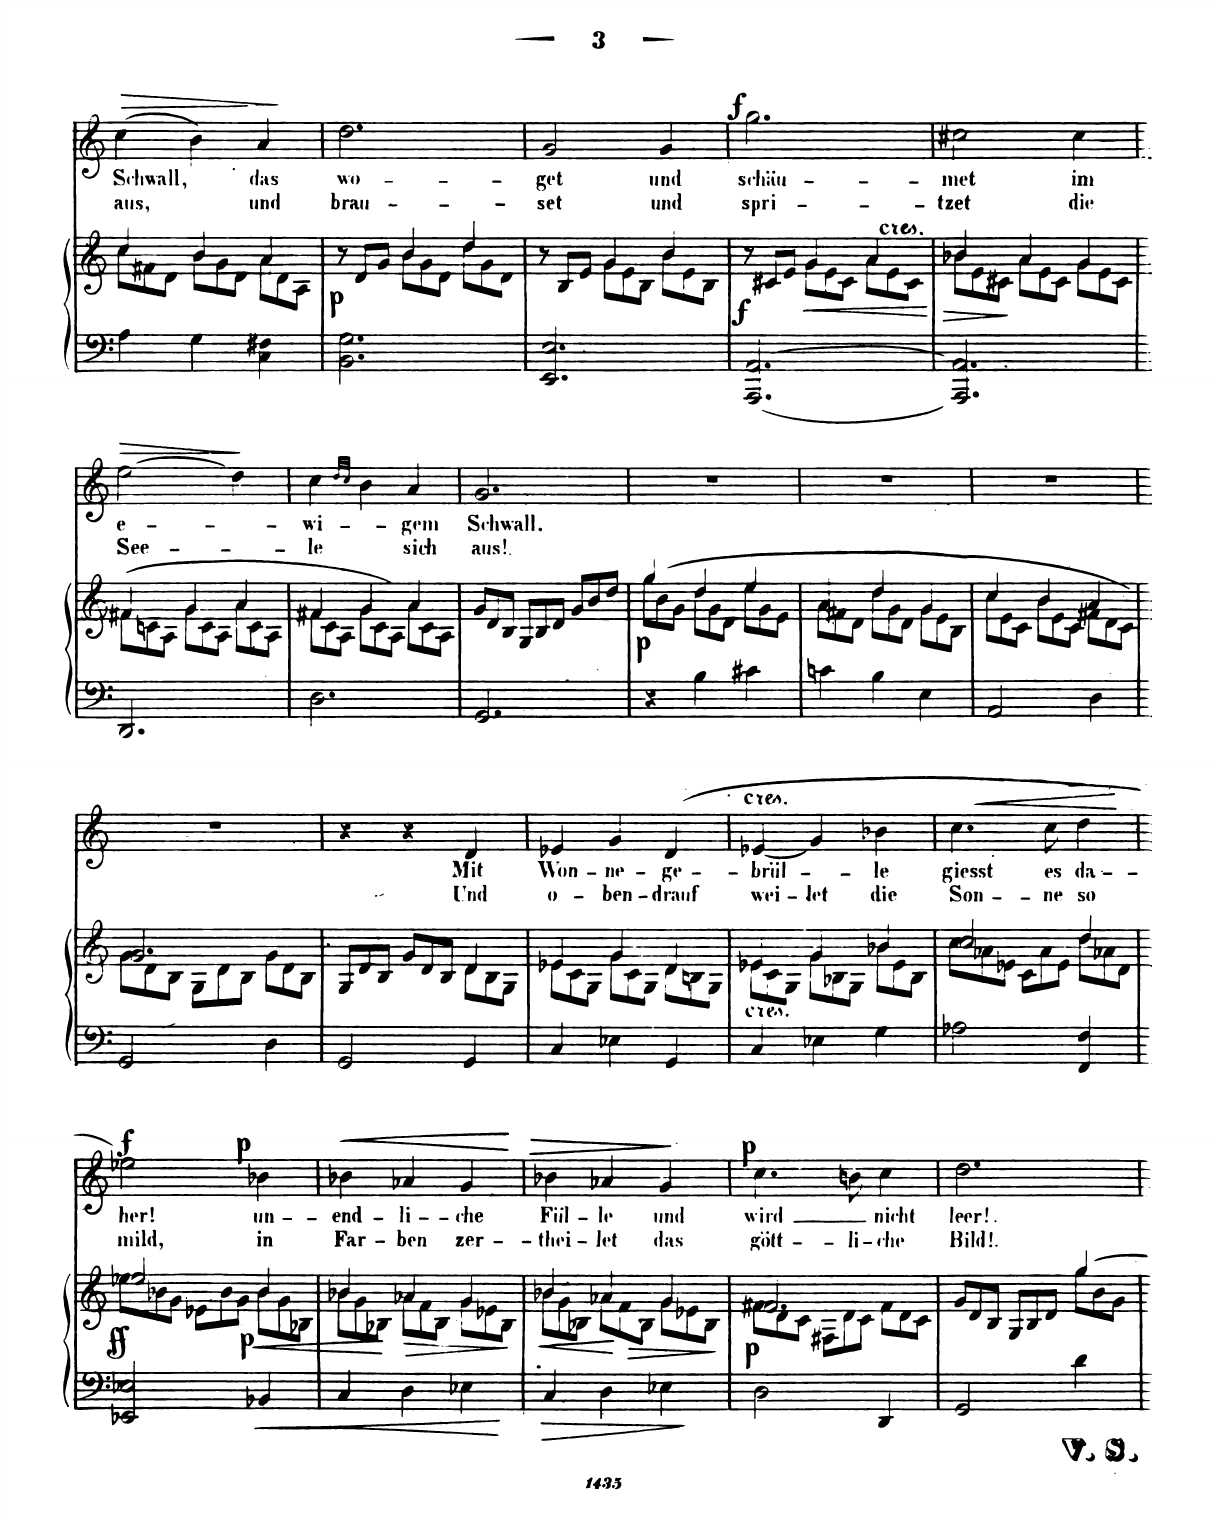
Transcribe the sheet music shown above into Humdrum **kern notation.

**kern	**kern	**dynam	**kern	**text	**text	**dynam
*part2	*part2	*part2	*part1	*part1	*part1	*part1
*staff3	*staff2	*staff2/3	*staff1	*staff1	*staff1	*staff1
*I"Pianoforte	*	*	*I"Singstimme Voice	*	*	*
*I'Pno	*	*	*	*	*	*
*clefF4	*clefG2	*	*clefG2	*	*	*
*k[]	*k[]	*	*k[]	*	*	*
*M3/4	*M3/4	*	*M3/4	*	*	*
=21	=21	=21	=21	=21	=21	=21
*	*^	*	*	*	*	*
*	*	*Xtuplet	*	*	*	*	*
!	!	!	!	!	!	!	!LO:HP:b
4A\	4cc/	12cc\L	.	(4cc\	Schwall,	aus,	>
.	.	12f#X\	.	.	.	.	.
.	.	12d\J	.	.	.	.	.
4G\	4b/	12b\L	.	4b\)	.	.	.
.	.	12g\	.	.	.	.	.
.	.	12d\J	.	.	.	.	.
4C\ 4F#X\	4a/	12a\L	.	4a/	das	und	.
.	.	12d\	.	.	.	.	.
.	.	12A\J	.	.	.	.	.
*	*v	*v	*	*	*	*	*
.	.	.	.	.	.	]
=22	=22	=22	=22	=22	=22	=22
*	*^	*	*	*	*	*
!	!	!	!LO:DY:b	!	!	!	!
2.BB\ 2.G\	12r	4ryy	p	2.dd\	wo-	brau-	.
.	12d/L	.	.	.	.	.	.
.	12g/J	.	.	.	.	.	.
.	4b/	12b\L	.	.	.	.	.
.	.	12g\	.	.	.	.	.
.	.	12d\J	.	.	.	.	.
.	4dd/	12dd\L	.	.	.	.	.
.	.	12g\	.	.	.	.	.
.	.	12d\J	.	.	.	.	.
=23	=23	=23	=23	=23	=23	=23	=23
2.EE/ 2.E/	12r	4ryy	.	2g/	-get	-set	.
.	12B/L	.	.	.	.	.	.
.	12e/J	.	.	.	.	.	.
.	4g/	12g\L	.	.	.	.	.
.	.	12e\	.	.	.	.	.
.	.	12B\J	.	.	.	.	.
.	4b/	12b\L	.	4g/	und	und	.
.	.	12e\	.	.	.	.	.
.	.	12B\J	.	.	.	.	.
=24	=24	=24	=24	=24	=24	=24	=24
!	!	!	!LO:DY:b	!	!	!	!LO:DY:a
[2.AAA/ [2.AA/	12r	4ryy	f	2.gg\	schäu-	spri-	f
.	12c#X/L	.	.	.	.	.	.
.	12e/J	.	.	.	.	.	.
!	!	!	!LO:HP:b	!	!	!	!
.	4g/	12g\L	<	.	.	.	.
.	.	12e\	.	.	.	.	.
.	.	12c#\J	.	.	.	.	.
!	!LO:TX:a:i:t=cresc.	!	!	!	!	!	!
.	4a/	12a\L	.	.	.	.	.
.	.	12e\	.	.	.	.	.
.	.	12c#\J	.	.	.	.	.
*	*v	*v	*	*	*	*	*
.	.	[	.	.	.	.
=25	=25	=25	=25	=25	=25	=25
!	!	!LO:HP:b	!	!	!	!
*	*^	*	*	*	*	*
2.AAA/] 2.AA/]	4b-X/	12b-\L	>	2cc#X\	-met	-tzet	.
.	.	12e\	.	.	.	.	.
.	.	12c#X\J	.	.	.	.	.
.	4a/	12a\L	]	.	.	.	.
.	.	12e\	.	.	.	.	.
.	.	12c#\J	.	.	.	.	.
.	4g/	12g\L	.	4cc#\	im	die	.
.	.	12e\	.	.	.	.	.
.	.	12c#\J	.	.	.	.	.
=26	=26	=26	=26	=26	=26	=26	=26
!	!	!	!	!	!	!	!LO:HP:b
2.DD/	4f#X/	(>12f#\L	.	(2ee\	e-	See-	>
.	.	12cn\	.	.	.	.	.
.	.	12A\J	.	.	.	.	.
.	4g/	12g\L	.	.	.	.	.
.	.	12c\	.	.	.	.	.
.	.	12A\J	.	.	.	.	.
.	4a/	12a\L	.	4dd\)	.	.	]
.	.	12c\	.	.	.	.	.
.	.	12A\J	.	.	.	.	.
=27	=27	=27	=27	=27	=27	=27	=27
2.D\	4f#X/	12f#\L	.	4cc\	-wi-	-le	.
.	.	12c\	.	.	.	.	.
.	.	12A\J	.	.	.	.	.
.	.	.	.	32qdd/LLL	.	.	.
.	.	.	.	32qcc/JJJ	.	.	.
.	4g/	12g\L	.	4b\	.	.	.
.	.	12c\	.	.	.	.	.
.	.	12A\J	.	.	.	.	.
.	4a/)	12a\L	.	4a/	-gem	sich	.
.	.	12c\	.	.	.	.	.
.	.	12A\J	.	.	.	.	.
*	*v	*v	*	*	*	*	*
=28	=28	=28	=28	=28	=28	=28
2.GG/	12g/L	.	2.g/	Schwall.	aus!	.
.	12d/	.	.	.	.	.
.	12B/J	.	.	.	.	.
.	12G/L	.	.	.	.	.
.	12B/	.	.	.	.	.
.	12d/J	.	.	.	.	.
.	12g/L	.	.	.	.	.
.	12b/	.	.	.	.	.
.	12dd/J	.	.	.	.	.
=29	=29	=29	=29	=29	=29	=29
*	*^	*	*	*	*	*
!	!	!	!LO:DY:b	!	!	!	!
4r	(4gg/	12gg\L	p	2.r	.	.	.
.	.	12b\	.	.	.	.	.
.	.	12g\J	.	.	.	.	.
4B\	4dd/	12dd\L	.	.	.	.	.
.	.	12g\	.	.	.	.	.
.	.	12d\J	.	.	.	.	.
4c#X\	4ee/	12ee\L	.	.	.	.	.
.	.	12g\	.	.	.	.	.
.	.	12e\J	.	.	.	.	.
=30	=30	=30	=30	=30	=30	=30	=30
4cn\	4a/	12a\L	.	2.r	.	.	.
.	.	12f#X\	.	.	.	.	.
.	.	12d\J	.	.	.	.	.
4B\	4dd/	12dd\L	.	.	.	.	.
.	.	12g\	.	.	.	.	.
.	.	12d\J	.	.	.	.	.
4E\	4g/	12g\L	.	.	.	.	.
.	.	12e\	.	.	.	.	.
.	.	12B\J	.	.	.	.	.
=31	=31	=31	=31	=31	=31	=31	=31
2AA/	4cc/	12cc\L	.	2.r	.	.	.
.	.	12e\	.	.	.	.	.
.	.	12c\J	.	.	.	.	.
.	4b/	12b\L	.	.	.	.	.
.	.	12e\	.	.	.	.	.
.	.	12c\J	.	.	.	.	.
4D\	4a/	12f#X\L	.	.	.	.	.
.	.	12d\	.	.	.	.	.
.	.	12c\J)	.	.	.	.	.
=32	=32	=32	=32	=32	=32	=32	=32
2GG/	2.g/	12g\L	.	2.r	.	.	.
.	.	12d\	.	.	.	.	.
.	.	12B\J	.	.	.	.	.
.	.	12G\L	.	.	.	.	.
.	.	12d\	.	.	.	.	.
.	.	12B\J	.	.	.	.	.
4D\	.	12g\L	.	.	.	.	.
.	.	12d\	.	.	.	.	.
.	.	12B\J	.	.	.	.	.
=33	=33	=33	=33	=33	=33	=33	=33
2GG/	12G/L	2ryy	.	4r	.	.	.
.	12d/	.	.	.	.	.	.
.	12B/J	.	.	.	.	.	.
.	12g/L	.	.	4r	.	.	.
.	12d/	.	.	.	.	.	.
.	12B/J	.	.	.	.	.	.
4GG/	12d\L	4d/	.	4d/	Mit	Und	.
.	12B\	.	.	.	.	.	.
.	12G\J	.	.	.	.	.	.
=34	=34	=34	=34	=34	=34	=34	=34
4C/	4e-X/	12e-\L	.	4e-X/	Won-	o-	.
.	.	12c\	.	.	.	.	.
.	.	12G\J	.	.	.	.	.
4E-X\	4g/	12g\L	.	4g/	-ne-	-ben-	.
.	.	12c\	.	.	.	.	.
.	.	12G\J	.	.	.	.	.
4GG/	4d/	12d\L	.	(4d/	-ge-	-drauf	.
.	.	12Bn\	.	.	.	.	.
.	.	12G\J	.	.	.	.	.
=35	=35	=35	=35	=35	=35	=35	=35
!	!	!	!	!LO:TX:a:i:t=cresc.	!	!	!
!	!LO:TX:b:i:t=cresc.	!	!	!	!	!	!
4C/	4e-X/	12e-\L	.	(4e-X/	-brül-	wei-	.
.	.	12c\	.	.	.	.	.
.	.	12G\J	.	.	.	.	.
4E-X\	4g/	12g\L	.	4g/)	.	-let	.
.	.	12B-X\	.	.	.	.	.
.	.	12G\J	.	.	.	.	.
4G\	4b-X/	12b-\L	.	4b-X\	-le	die	.
.	.	12e-\	.	.	.	.	.
.	.	12B-\J	.	.	.	.	.
=36	=36	=36	=36	=36	=36	=36	=36
!	!	!	!	!	!	!	!LO:HP:b
2A-X\	2cc/	12cc\L	.	4.cc\	giesst	Son-	<
.	.	12a-X\	.	.	.	.	.
.	.	12e-X\J	.	.	.	.	.
.	.	12c\L	.	.	.	.	.
.	.	12a-\	.	.	.	.	.
.	.	.	.	8cc\	es	-ne	.
.	.	12e-\J	.	.	.	.	.
4FF/ 4F/	4dd/	12dd\L	.	4dd\	da-	so	.
.	.	12a-X\	.	.	.	.	.
.	.	12d\J	.	.	.	.	.
*	*v	*v	*	*	*	*	*
.	.	.	.	.	.	[
=37	=37	=37	=37	=37	=37	=37
*	*^	*	*	*	*	*
!	!	!	!LO:DY:b	!	!	!	!LO:DY:a
2EE-X/ 2E-X/	2ee-X/	12ee-\L	ff	2ee-X\)	-her!	mild,	f
.	.	12b-X\	.	.	.	.	.
.	.	12g\J	.	.	.	.	.
.	.	12e-X\L	.	.	.	.	.
.	.	12b-\	.	.	.	.	.
.	.	12g\J	.	.	.	.	.
!	!	!	!LO:HP:b	!	!	!	!
!	!	!	!LO:DY:n=1:b	!	!	!	!LO:DY:a
4BB-X/	4b-/	12b-\L	< p	4b-X\	un-	in	p
.	.	12g\	.	.	.	.	.
.	.	12B-X\J	.	.	.	.	.
=38	=38	=38	=38	=38	=38	=38	=38
!	!	!	!	!	!	!	!LO:HP:b
4C/	4b-X/	12b-\L	.	4b-X\	-end-	Far-	<
.	.	12g\	.	.	.	.	.
.	.	12B-X\J	.	.	.	.	.
!	!	!	!LO:HP:n=1:b	!	!	!	!
4D\	4a-X/	12a-\L	[ >	4a-X/	-li-	-ben	.
.	.	12g\	.	.	.	.	.
.	.	12B-\J	.	.	.	.	.
4E-X\	4g/	12g\L	.	4g/	-che	zer-	.
.	.	12e-X\	.	.	.	.	.
.	.	12B-\J	.	.	.	.	.
*	*v	*v	*	*	*	*	*
.	.	]	.	.	.	[
=39	=39	=39	=39	=39	=39	=39
!	!	!LO:HP:b	!	!	!	!LO:HP:b
*	*^	*	*	*	*	*
4C/	4b-X/	12b-\L	<	4b-X\	Fül-	-tei-	>
.	.	12g\	.	.	.	.	.
.	.	12B-X\J	.	.	.	.	.
4D\	4a-X/	12a-\L	.	4a-X/	-le	-let	.
.	.	12f\	[	.	.	.	.
.	.	12B-\J	.	.	.	.	.
4E-X\	4g/	12g\L	.	4g/	und	das	]
.	.	12e-X\	.	.	.	.	.
.	.	12B-\J	.	.	.	.	.
=40	=40	=40	=40	=40	=40	=40	=40
!	!	!	!LO:DY:b	!	!	!	!LO:DY:a
2D\	2.f#X/	12f#\L	p	4.cc\	wird	gött-	p
.	.	12d\	.	.	.	.	.
.	.	12c\J	.	.	.	.	.
.	.	12F#X\L	.	.	.	.	.
.	.	12d\	.	.	.	.	.
.	.	.	.	8bn\	.	-li-	.
.	.	12c\J	.	.	.	.	.
4DD/	.	12f#\L	.	4cc\	nicht	-che	.
.	.	12d\	.	.	.	.	.
.	.	12c\J	.	.	.	.	.
=41	=41	=41	=41	=41	=41	=41	=41
2GG/	12g/L	2ryy	.	2.dd\	leer!	Bild!	.
.	12d/	.	.	.	.	.	.
.	12B/J	.	.	.	.	.	.
.	12G/L	.	.	.	.	.	.
.	12B/	.	.	.	.	.	.
.	12d/J	.	.	.	.	.	.
4d\	12gg\L	4gg/	.	.	.	.	.
.	12b\	.	.	.	.	.	.
.	12g\J	.	.	.	.	.	.
*	*v	*v	*	*	*	*	*
=	=	=	=	=	=	=
*-	*-	*-	*-	*-	*-	*-
